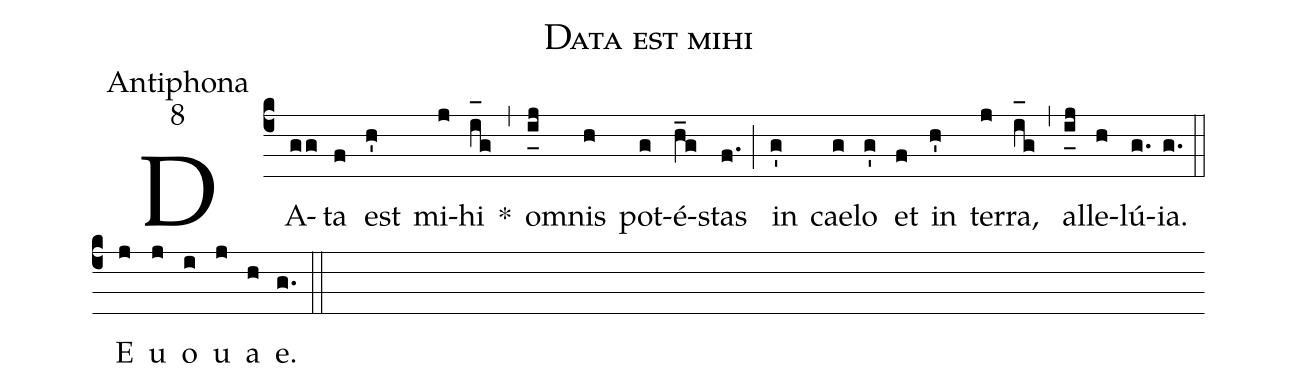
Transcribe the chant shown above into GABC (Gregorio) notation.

name:Data est mihi;
office-part:Antiphona;
mode:8;
%%
(c4) DA(gg)ta(f) est(h') mi(j)hi(i_[oh:h]g) *(,) o(i_[uh:l]j)mnis(h) pot(g)é(h_g)stas(f.) (;) in(g') cae(g)lo(g') et(f) in(h') ter(j)ra,(i_[oh:h]g) (,) al(i_[uh:l]j)le(h)lú(g.){ia}.(g.) (::) <eu>E(j) u(j) o(i) u(j) a(h) e.</eu>(g.) (::)
